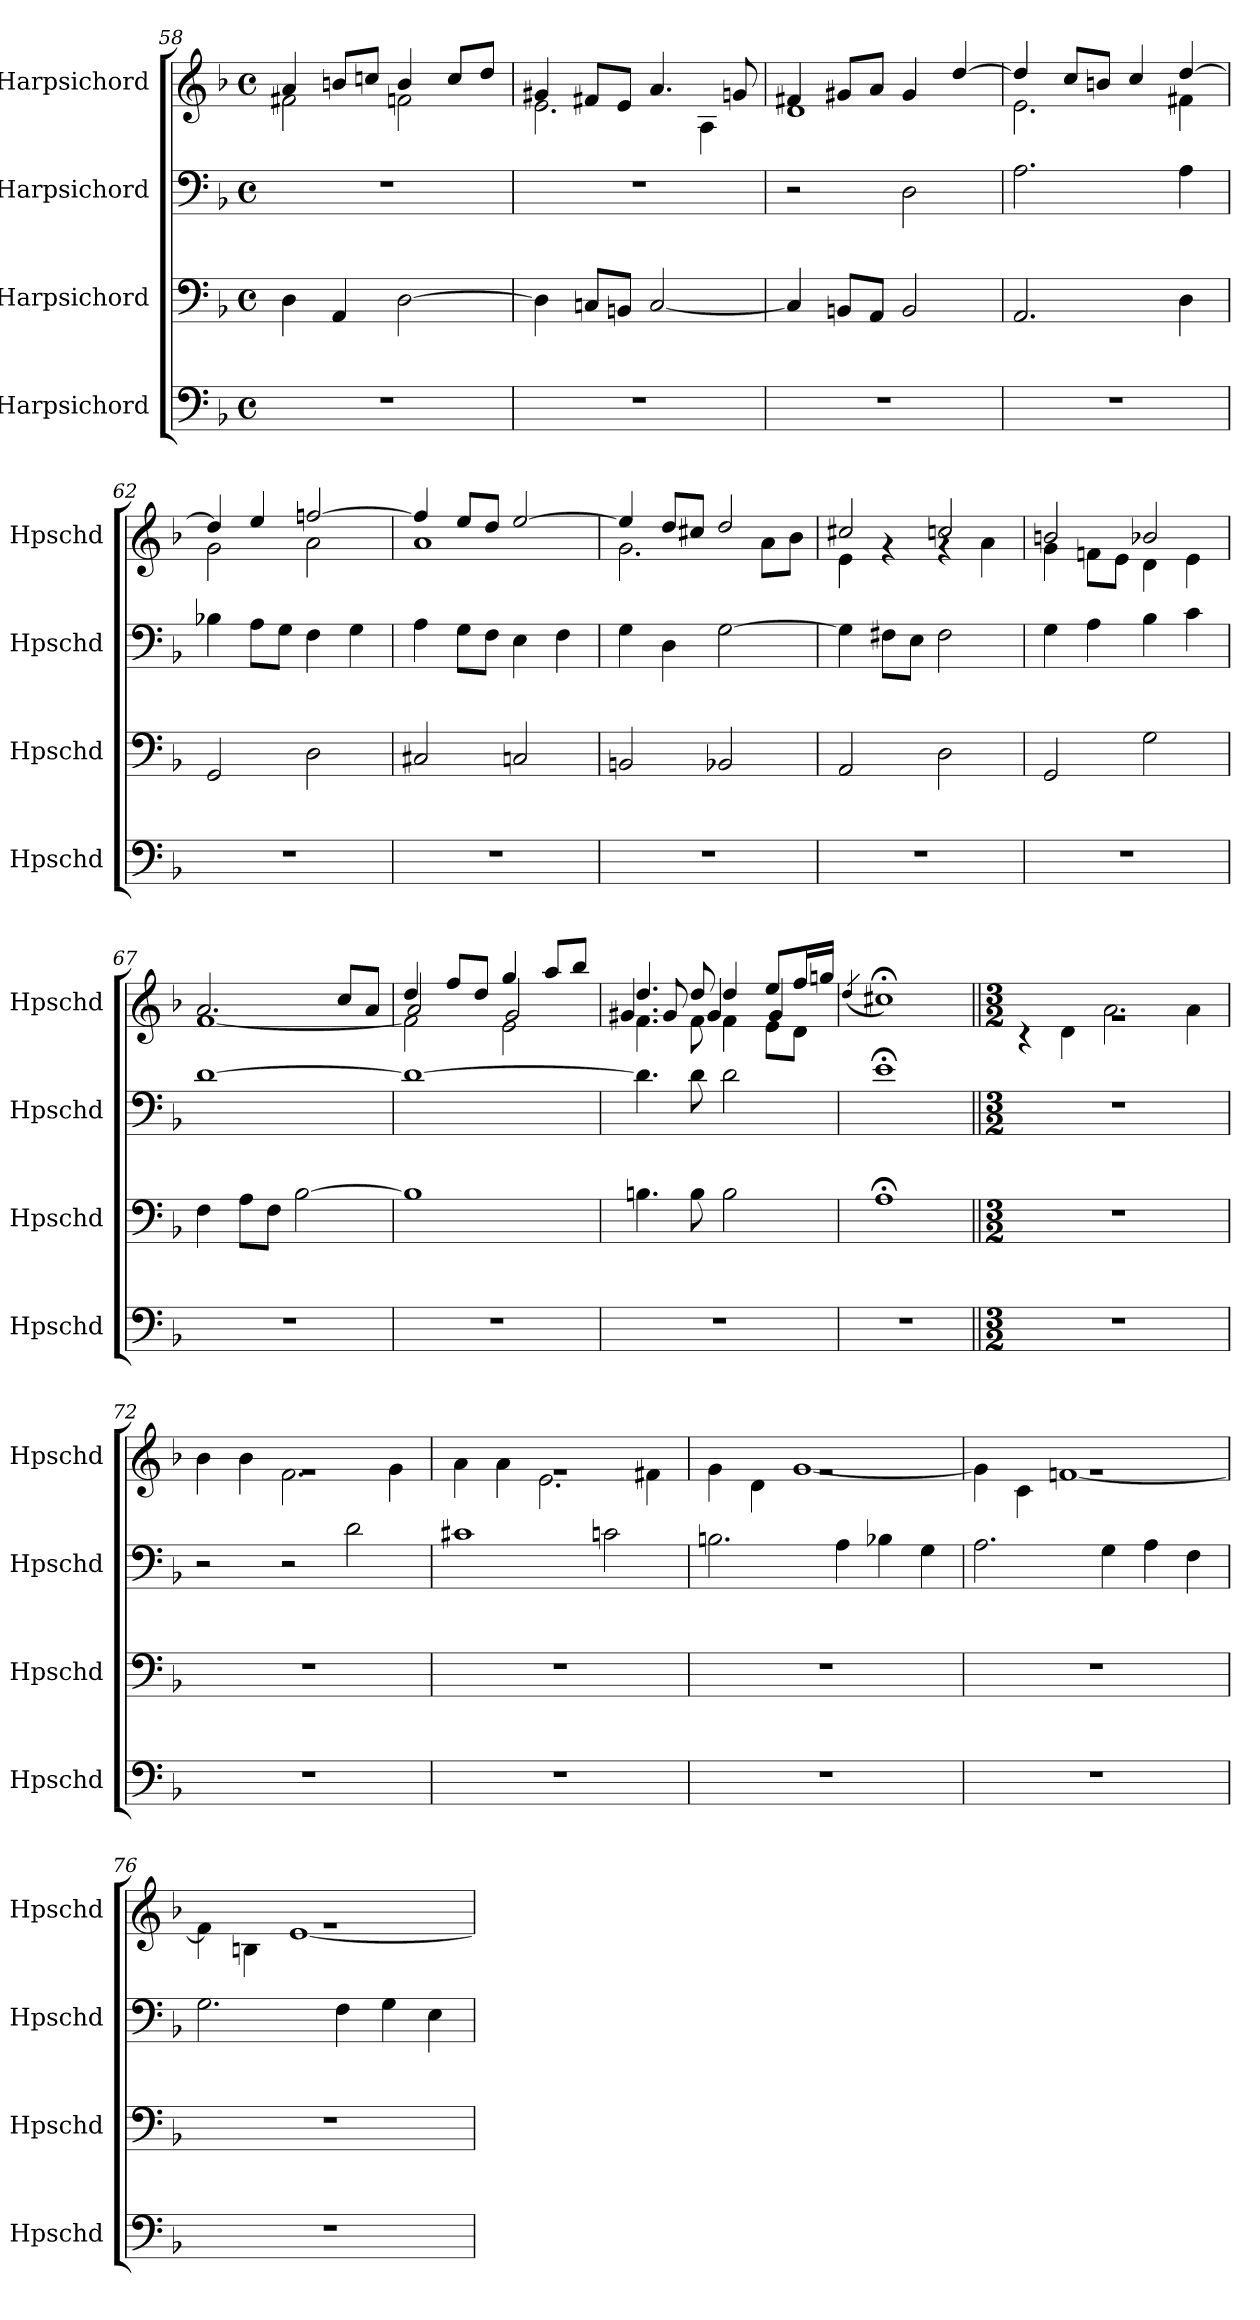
**kern	**kern	**kern	**kern
*part4	*part3	*part2	*part1
*staff4	*staff3	*staff2	*staff1
*I"Harpsichord	*I"Harpsichord	*I"Harpsichord	*I"Harpsichord
*I'Hpschd	*I'Hpschd	*I'Hpschd	*I'Hpschd
*clefF4	*clefF4	*clefF4	*clefG2
*k[b-]	*k[b-]	*k[b-]	*k[b-]
*M4/4	*M4/4	*M4/4	*M4/4
*met(c)	*met(c)	*met(c)	*met(c)
=58	=58	=58	=58
*	*	*	*^
1r	4D\	1r	4a/	2f#X\
.	4AA/	.	8bn/L	.
.	.	.	8ccn/J	.
.	[2D\	.	4b/	2fn\
.	.	.	8cc/L	.
.	.	.	8dd/J	.
=59	=59	=59	=59	=59
1r	4D\]	1r	4g#X/	2.e\
.	8Cn/L	.	8f#X/L	.
.	8BBn/J	.	8e/J	.
.	[2C/	.	4.a/	.
.	.	.	.	4A\
.	.	.	8gn/	.
=60	=60	=60	=60	=60
1r	4C/]	2r	4f#X/	1d
.	8BBn/L	.	8g#X/L	.
.	8AA/J	.	8a/J	.
.	2BB/	2D\	4g#/	.
.	.	.	[4dd/	.
=61	=61	=61	=61	=61
1r	2.AA/	2.A\	4dd/]	2.e\
.	.	.	8cc/L	.
.	.	.	8bn/J	.
.	.	.	4cc/	.
.	4D\	4A\	[4dd/	4f#X\
!!LO:LB:g=z	!!
=62	=62	=62	=62	=62
1r	2GG/	4B-X\	4dd/]	2g\
.	.	8A\L	4ee/	.
.	.	8G\J	.	.
.	2D\	4F\	[2ffn/	2a\
.	.	4G\	.	.
=63	=63	=63	=63	=63
1r	2C#X/	4A\	4ff/]	1a
.	.	8G\L	8ee/L	.
.	.	8F\J	8dd/J	.
.	2Cn/	4E\	[2ee/	.
.	.	4F\	.	.
=64	=64	=64	=64	=64
1r	2BBn/	4G\	4ee/]	2.g\
.	.	4D\	8dd/L	.
.	.	.	8cc#X/J	.
.	2BB-X/	[2G\	2dd/	.
.	.	.	.	8a\L
.	.	.	.	8b-\J
=65	=65	=65	=65	=65
1r	2AA/	4G\]	2cc#X/	4e\
.	.	8F#X\L	.	4rg
.	.	8E\J	.	.
.	2D\	2F#\	2ccn/	4rg
.	.	.	.	4a\
=66	=66	=66	=66	=66
1r	2GG/	4G\	2bn/	4g\
.	.	4A\	.	8fn\L
.	.	.	.	8e\J
.	2G\	4B-\	2b-X/	4d\
.	.	4c\	.	4e\
=67	=67	=67	=67	=67
1r	4F\	[1d	2.a/	[1f
.	8A\L	.	.	.
.	8F\J	.	.	.
.	[2B-\	.	.	.
.	.	.	8cc/L	.
.	.	.	8a/J	.
!!LO:PB:g=z
=68	=68	=68	=68	=68
*	*	*	*	*^
1r	1B-]	1d_	4dd/	2f\]	2a/
.	.	.	8ff/L	.	.
.	.	.	8dd/J	.	.
.	.	.	4gg/	2e\	2g/
.	.	.	8aa/L	.	.
.	.	.	8bb-/J	.	.
=69	=69	=69	=69	=69	=69
1r	4.Bn\	4.d\]	4.dd/	4.f\	4.g#X/
.	8B\	8d\	8dd/	8f\	8g#/
.	2B\	2d\	4dd/	4f\	4g#/
*	*	*	*MM100	*	*
.	.	.	8ee/L	8e\L	4g#/
.	.	.	16ff/L	8d\J	.
.	.	.	16ggn/JJ	.	.
*	*	*	*v	*v	*v
=70	=70	=70	=70
*	*	*	*MM92
.	.	.	(>4qdd/
1r	1A;<	1e;<	1cc#X;<)
=71||	=71||	=71||	=71||
*M3/2	*M3/2	*M3/2	*M3/2
*	*	*	*^
1.r	1.r	1.r	1.rg	4r
*	*	*	*MM220	*
.	.	.	.	4d\
.	.	.	.	2.a\
.	.	.	.	4a\
=72	=72	=72	=72	=72
1.r	1.r	2r	1.rg	4b-\
.	.	.	.	4b-\
.	.	2r	.	2.f\
.	.	2d\	.	.
.	.	.	.	4g\
=73	=73	=73	=73	=73
1.r	1.r	1c#X	1.rg	4a\
.	.	.	.	4a\
.	.	.	.	2.e\
.	.	2cn\	.	.
.	.	.	.	4f#X\
=74	=74	=74	=74	=74
1.r	1.r	2.Bn\	1.rg	4g\
.	.	.	.	4d\
.	.	.	.	[1g
.	.	4A\	.	.
.	.	4B-X\	.	.
.	.	4G\	.	.
!!LO:LB:g=z	!!
=75	=75	=75	=75	=75
1.r	1.r	2.A\	1.rg	4g\]
.	.	.	.	4c\
.	.	.	.	[1fn
.	.	4G\	.	.
.	.	4A\	.	.
.	.	4F\	.	.
=76	=76	=76	=76	=76
1.r	1.r	2.G\	1.rg	4f\]
.	.	.	.	4Bn\
.	.	.	.	[1e
.	.	4F\	.	.
.	.	4G\	.	.
.	.	4E\	.	.
*	*	*	*v	*v
=	=	=	=
*-	*-	*-	*-
